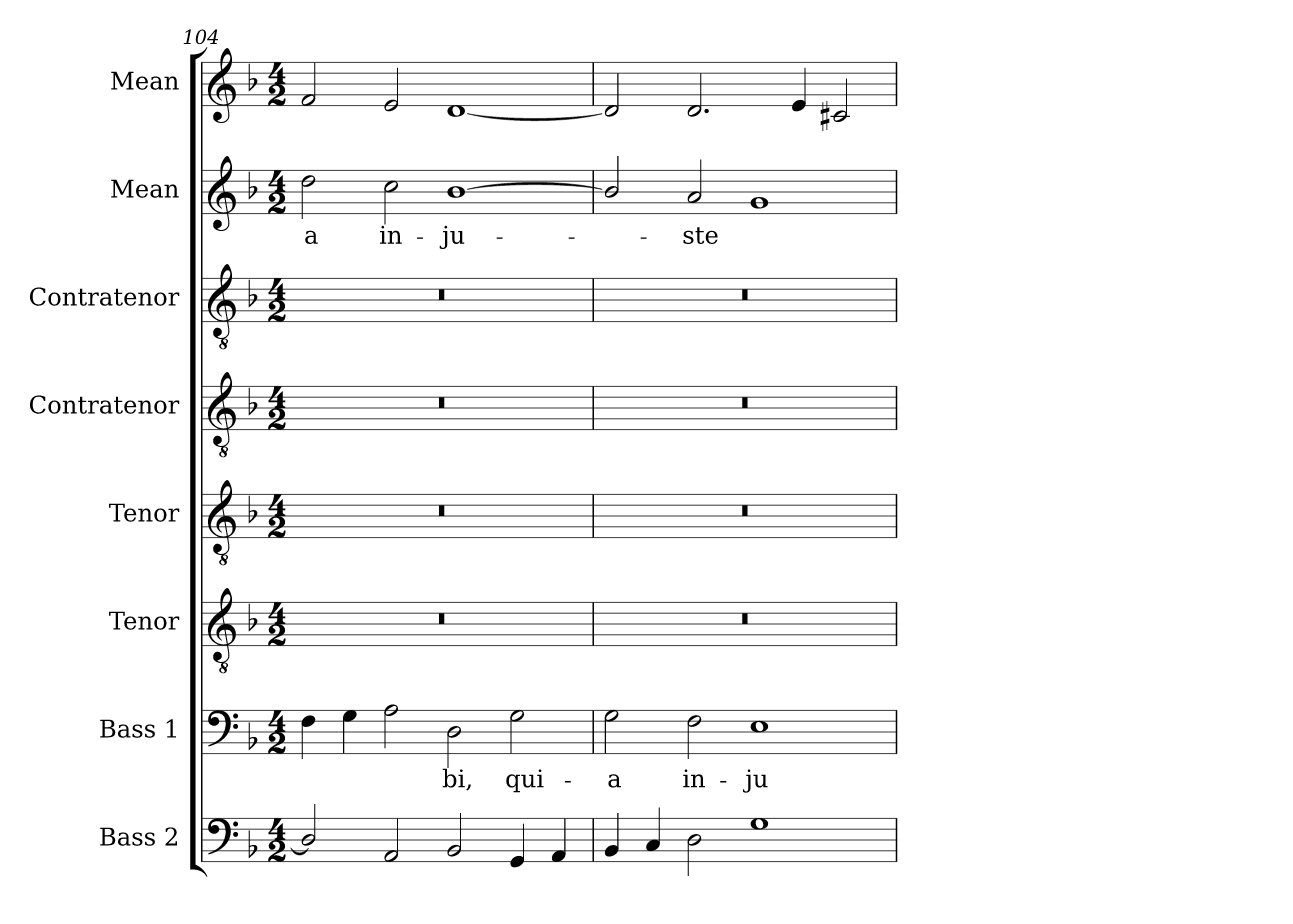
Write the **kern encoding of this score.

**kern	**kern	**text	**kern	**kern	**kern	**kern	**kern	**text	**kern
*part8	*part7	*part7	*part6	*part5	*part4	*part3	*part2	*part2	*part1
*staff8	*staff7	*staff7	*staff6	*staff5	*staff4	*staff3	*staff2	*staff2	*staff1
*I"Bass 2	*I"Bass 1	*	*I"Tenor	*I"Tenor	*I"Contratenor	*I"Contratenor	*I"Mean	*	*I"Mean
*I'B2.	*I'B1.	*	*I'T.	*I'T.	*I'Ct.	*I'Ct.	*I'M.	*	*I'M.
*clefF4	*clefF4	*	*clefGv2	*clefGv2	*clefGv2	*clefGv2	*clefG2	*	*clefG2
*	*	*	*ITrd7c12	*ITrd7c12	*ITrd7c12	*ITrd7c12	*	*	*
*k[b-]	*k[b-]	*	*k[b-]	*k[b-]	*k[b-]	*k[b-]	*k[b-]	*	*k[b-]
*F:	*F:	*	*F:	*F:	*F:	*F:	*F:	*	*F:
*M4/2	*M4/2	*	*M4/2	*M4/2	*M4/2	*M4/2	*M4/2	*	*M4/2
=104	=104	=104	=104	=104	=104	=104	=104	=104	=104
!	!	!	!LO:N:vis=1	!LO:N:vis=1	!LO:N:vis=1	!LO:N:vis=1	!	!	!
!	!	!	!	!	!	!	!	!LO:LY:b:color=#000000	!
2Di/]	4Fi\	.	0r	0r	0r	0r	2ddi\	-a	2fi/
.	4Gi\	.	.	.	.	.	.	.	.
!	!	!	!	!	!	!	!	!LO:LY:b:color=#000000	!
2AAi/	2Ai\	.	.	.	.	.	2cci\	in-	2ei/
!	!	!LO:LY:b:color=#000000	!	!	!	!	!	!	!
!	!	!	!	!	!	!	!	!LO:LY:b:color=#000000	!
2BB-i/	2Di\	-bi,	.	.	.	.	[1b-i	-ju-	[1di
!	!	!LO:LY:b:color=#000000	!	!	!	!	!	!	!
4GGi/	2Gi\	qui-	.	.	.	.	.	.	.
4AAi/	.	.	.	.	.	.	.	.	.
=105	=105	=105	=105	=105	=105	=105	=105	=105	=105
!	!	!LO:LY:b:color=#000000	!LO:N:vis=1	!LO:N:vis=1	!LO:N:vis=1	!LO:N:vis=1	!	!	!
4BB-i/	2Gi\	-a	0r	0r	0r	0r	2b-i/]	.	2di/]
4Ci/	.	.	.	.	.	.	.	.	.
!	!	!LO:LY:b:color=#000000	!	!	!	!	!	!	!
!	!	!	!	!	!	!	!	!LO:LY:b:color=#000000	!
2Di\	2Fi\	in-	.	.	.	.	2ai/	-ste	2.di/
!	!	!LO:LY:b:color=#000000	!	!	!	!	!	!	!
1Gi	1Ei	-ju-	.	.	.	.	1gi	.	.
.	.	.	.	.	.	.	.	.	4ei/
.	.	.	.	.	.	.	.	.	2c#Xi/
=	=	=	=	=	=	=	=	=	=
*-	*-	*-	*-	*-	*-	*-	*-	*-	*-
